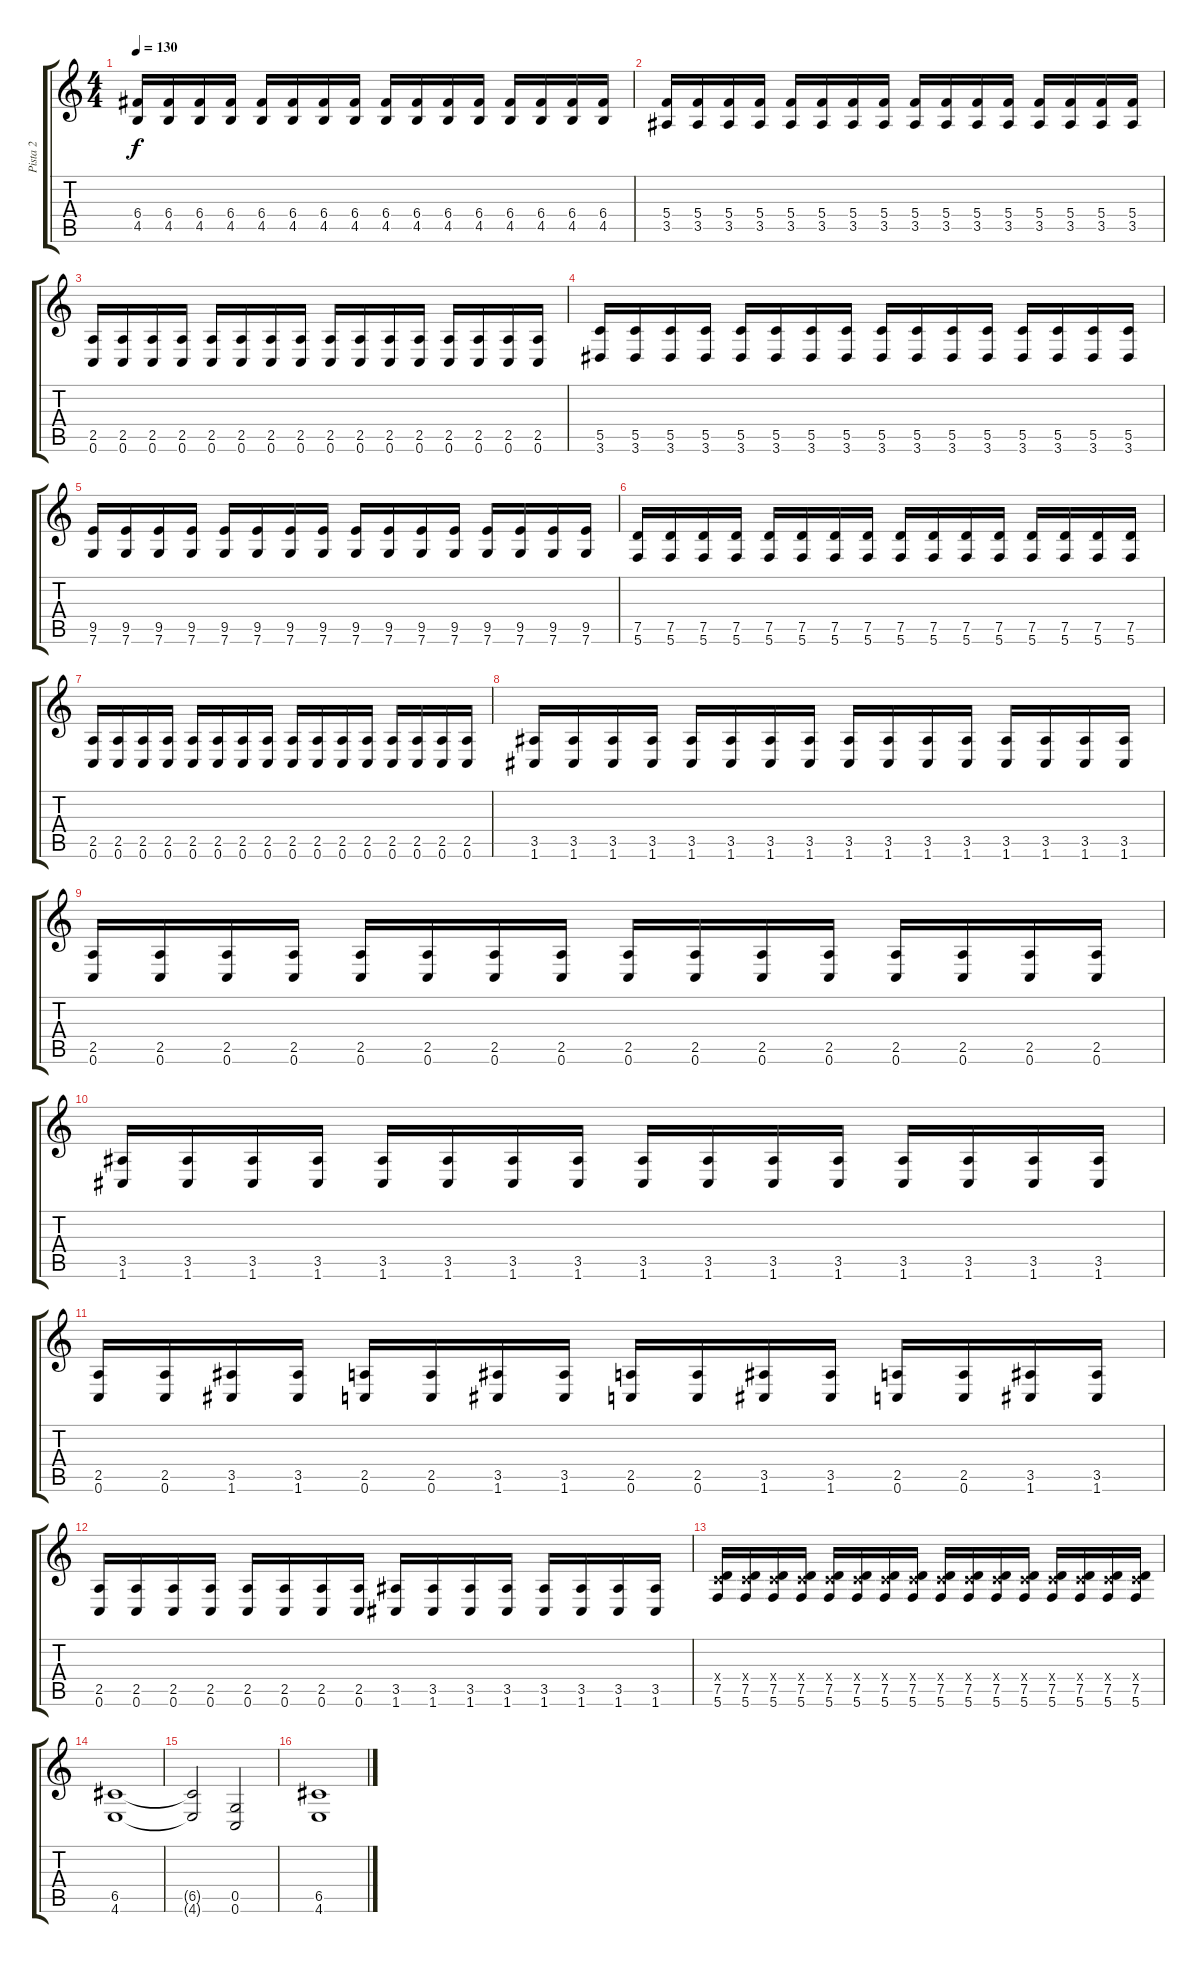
\track ("Pista 2" "Pista 2") {instrument overdrivenguitar}
\staff {score tabs}
\tuning (D4 A3 F3 C3 G2 C2) {hide}
\ts (4 4)
\tempo 130
\clef g2
\ks c
(6.4 4.5).16{dy f} (6.4 4.5).16 (6.4 4.5).16 (6.4 4.5).16 (6.4 4.5).16 (6.4 4.5).16 (6.4 4.5).16 (6.4 4.5).16 (6.4 4.5).16 (6.4 4.5).16 (6.4 4.5).16 (6.4 4.5).16 (6.4 4.5).16 (6.4 4.5).16 (6.4 4.5).16 (6.4 4.5).16 |
(5.4 3.5).16 (5.4 3.5).16 (5.4 3.5).16 (5.4 3.5).16 (5.4 3.5).16 (5.4 3.5).16 (5.4 3.5).16 (5.4 3.5).16 (5.4 3.5).16 (5.4 3.5).16 (5.4 3.5).16 (5.4 3.5).16 (5.4 3.5).16 (5.4 3.5).16 (5.4 3.5).16 (5.4 3.5).16 |
(2.5 0.6).16 (2.5 0.6).16 (2.5 0.6).16 (2.5 0.6).16 (2.5 0.6).16 (2.5 0.6).16 (2.5 0.6).16 (2.5 0.6).16 (2.5 0.6).16 (2.5 0.6).16 (2.5 0.6).16 (2.5 0.6).16 (2.5 0.6).16 (2.5 0.6).16 (2.5 0.6).16 (2.5 0.6).16 |
(5.5 3.6).16 (5.5 3.6).16 (5.5 3.6).16 (5.5 3.6).16 (5.5 3.6).16 (5.5 3.6).16 (5.5 3.6).16 (5.5 3.6).16 (5.5 3.6).16 (5.5 3.6).16 (5.5 3.6).16 (5.5 3.6).16 (5.5 3.6).16 (5.5 3.6).16 (5.5 3.6).16 (5.5 3.6).16 |
(9.5 7.6).16 (9.5 7.6).16 (9.5 7.6).16 (9.5 7.6).16 (9.5 7.6).16 (9.5 7.6).16 (9.5 7.6).16 (9.5 7.6).16 (9.5 7.6).16 (9.5 7.6).16 (9.5 7.6).16 (9.5 7.6).16 (9.5 7.6).16 (9.5 7.6).16 (9.5 7.6).16 (9.5 7.6).16 |
(7.5 5.6).16 (7.5 5.6).16 (7.5 5.6).16 (7.5 5.6).16 (7.5 5.6).16 (7.5 5.6).16 (7.5 5.6).16 (7.5 5.6).16 (7.5 5.6).16 (7.5 5.6).16 (7.5 5.6).16 (7.5 5.6).16 (7.5 5.6).16 (7.5 5.6).16 (7.5 5.6).16 (7.5 5.6).16 |
(2.5 0.6).16 (2.5 0.6).16 (2.5 0.6).16 (2.5 0.6).16 (2.5 0.6).16 (2.5 0.6).16 (2.5 0.6).16 (2.5 0.6).16 (2.5 0.6).16 (2.5 0.6).16 (2.5 0.6).16 (2.5 0.6).16 (2.5 0.6).16 (2.5 0.6).16 (2.5 0.6).16 (2.5 0.6).16 |
(3.5 1.6).16 (3.5 1.6).16 (3.5 1.6).16 (3.5 1.6).16 (3.5 1.6).16 (3.5 1.6).16 (3.5 1.6).16 (3.5 1.6).16 (3.5 1.6).16 (3.5 1.6).16 (3.5 1.6).16 (3.5 1.6).16 (3.5 1.6).16 (3.5 1.6).16 (3.5 1.6).16 (3.5 1.6).16 |
(2.5 0.6).16 (2.5 0.6).16 (2.5 0.6).16 (2.5 0.6).16 (2.5 0.6).16 (2.5 0.6).16 (2.5 0.6).16 (2.5 0.6).16 (2.5 0.6).16 (2.5 0.6).16 (2.5 0.6).16 (2.5 0.6).16 (2.5 0.6).16 (2.5 0.6).16 (2.5 0.6).16 (2.5 0.6).16 |
(3.5 1.6).16 (3.5 1.6).16 (3.5 1.6).16 (3.5 1.6).16 (3.5 1.6).16 (3.5 1.6).16 (3.5 1.6).16 (3.5 1.6).16 (3.5 1.6).16 (3.5 1.6).16 (3.5 1.6).16 (3.5 1.6).16 (3.5 1.6).16 (3.5 1.6).16 (3.5 1.6).16 (3.5 1.6).16 |
(2.5 0.6).16 (2.5 0.6).16 (3.5 1.6).16 (3.5 1.6).16 (2.5 0.6).16 (2.5 0.6).16 (3.5 1.6).16 (3.5 1.6).16 (2.5 0.6).16 (2.5 0.6).16 (3.5 1.6).16 (3.5 1.6).16 (2.5 0.6).16 (2.5 0.6).16 (3.5 1.6).16 (3.5 1.6).16 |
(2.5 0.6).16 (2.5 0.6).16 (2.5 0.6).16 (2.5 0.6).16 (2.5 0.6).16 (2.5 0.6).16 (2.5 0.6).16 (2.5 0.6).16 (3.5 1.6).16 (3.5 1.6).16 (3.5 1.6).16 (3.5 1.6).16 (3.5 1.6).16 (3.5 1.6).16 (3.5 1.6).16 (3.5 1.6).16 |
(0.4{x} 7.5 5.6).16 (0.4{x} 7.5 5.6).16 (0.4{x} 7.5 5.6).16 (0.4{x} 7.5 5.6).16 (0.4{x} 7.5 5.6).16 (0.4{x} 7.5 5.6).16 (0.4{x} 7.5 5.6).16 (0.4{x} 7.5 5.6).16 (0.4{x} 7.5 5.6).16 (0.4{x} 7.5 5.6).16 (0.4{x} 7.5 5.6).16 (0.4{x} 7.5 5.6).16 (0.4{x} 7.5 5.6).16 (0.4{x} 7.5 5.6).16 (0.4{x} 7.5 5.6).16 (0.4{x} 7.5 5.6).16 |
(6.5 4.6).1 |
(6.5{t} 4.6{t}).2 (0.5 0.6).2 |
(6.5 4.6).1
